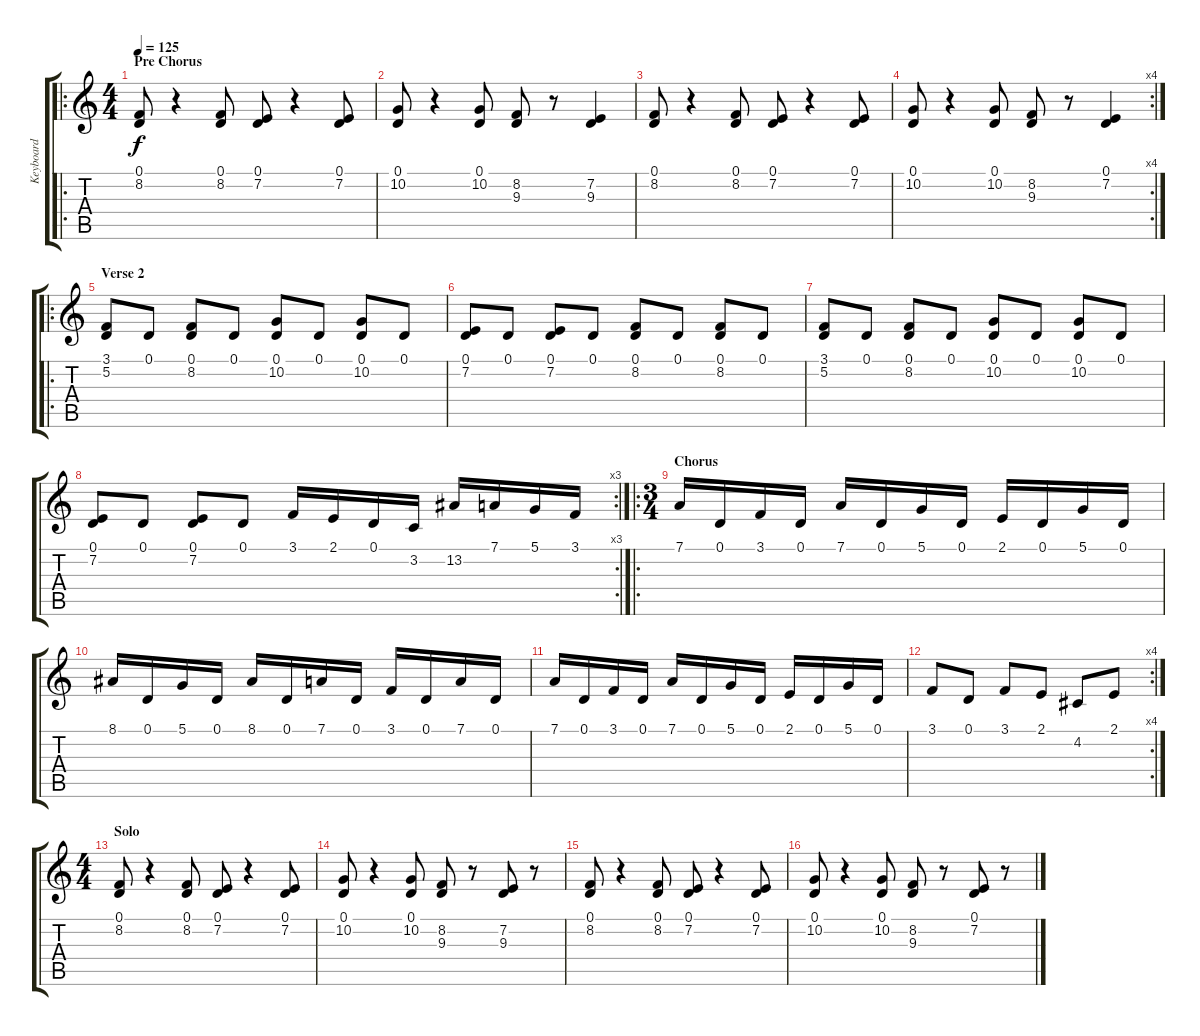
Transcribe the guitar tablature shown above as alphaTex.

\track ("Keyboard" "Keyboard") {instrument harpsichord}
\staff {score tabs}
\tuning (D4 A3 F3 C3 G2 D2) {hide}
\ro
\ts (4 4)
\section ("" "Pre Chorus")
\tempo 125
\clef g2
\ks c
(0.1 8.2).8{dy f} r.4 (0.1 8.2).8 (0.1 7.2).8 r.4 (0.1 7.2).8 |
(0.1 10.2).8 r.4 (0.1 10.2).8 (8.2 9.3).8 r.8 (7.2 9.3).4 |
(0.1 8.2).8 r.4 (0.1 8.2).8 (0.1 7.2).8 r.4 (0.1 7.2).8 |
\rc 4
(0.1 10.2).8 r.4 (0.1 10.2).8 (8.2 9.3).8 r.8 (0.1 7.2).4 |
\ro
\section ("" "Verse 2")
(3.1 5.2).8 0.1.8 (0.1 8.2).8 0.1.8 (0.1 10.2).8 0.1.8 (0.1 10.2).8 0.1.8 |
(0.1 7.2).8 0.1.8 (0.1 7.2).8 0.1.8 (0.1 8.2).8 0.1.8 (0.1 8.2).8 0.1.8 |
(3.1 5.2).8 0.1.8 (0.1 8.2).8 0.1.8 (0.1 10.2).8 0.1.8 (0.1 10.2).8 0.1.8 |
\rc 3
(0.1 7.2).8 0.1.8 (0.1 7.2).8 0.1.8 3.1.16 2.1.16 0.1.16 3.2.16 13.2.16 7.1.16 5.1.16 3.1.16 |
\ro
\ts (3 4)
\section ("" "Chorus")
7.1.16 0.1.16 3.1.16 0.1.16 7.1.16 0.1.16 5.1.16 0.1.16 2.1.16 0.1.16 5.1.16 0.1.16 |
8.1.16 0.1.16 5.1.16 0.1.16 8.1.16 0.1.16 7.1.16 0.1.16 3.1.16 0.1.16 7.1.16 0.1.16 |
7.1.16 0.1.16 3.1.16 0.1.16 7.1.16 0.1.16 5.1.16 0.1.16 2.1.16 0.1.16 5.1.16 0.1.16 |
\rc 4
3.1.8 0.1.8 3.1.8 2.1.8 4.2.8 2.1.8 |
\ts (4 4)
\section ("" "Solo")
(0.1 8.2).8 r.4 (0.1 8.2).8 (0.1 7.2).8 r.4 (0.1 7.2).8 |
(0.1 10.2).8 r.4 (0.1 10.2).8 (8.2 9.3).8 r.8 (7.2 9.3).8 r.8 |
(0.1 8.2).8 r.4 (0.1 8.2).8 (0.1 7.2).8 r.4 (0.1 7.2).8 |
(0.1 10.2).8 r.4 (0.1 10.2).8 (8.2 9.3).8 r.8 (0.1 7.2).8 r.8
